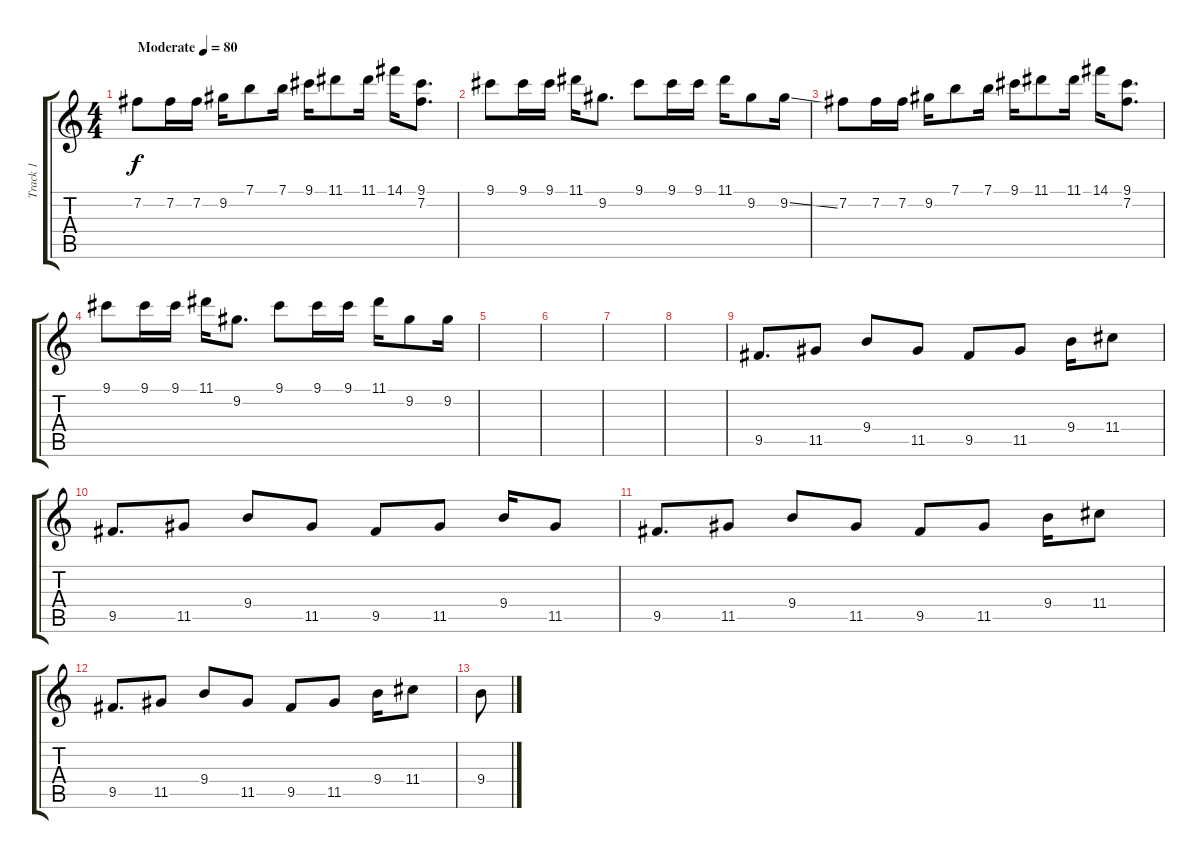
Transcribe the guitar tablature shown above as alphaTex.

\track ("Track 1" "Track 1") {instrument overdrivenguitar}
\staff {score tabs}
\tuning (E4 B3 G3 D3 A2 E2) {hide}
\ts (4 4)
\tempo (80 "Moderate")
\clef g2
\ks c
7.2.8{dy f instrument overdrivenguitar} 7.2.16 7.2.16 9.2.16 7.1.8 7.1.16 9.1.16 11.1.8 11.1.16 14.1.16 (9.1 7.2).8{d} |
9.1.8 9.1.16 9.1.16 11.1.16 9.2.8{d} 9.1.8 9.1.16 9.1.16 11.1.16 9.2.8 9.2{ss}.16 |
7.2.8 7.2.16 7.2.16 9.2.16 7.1.8 7.1.16 9.1.16 11.1.8 11.1.16 14.1.16 (9.1 7.2).8{d} |
9.1.8 9.1.16 9.1.16 11.1.16 9.2.8{d} 9.1.8 9.1.16 9.1.16 11.1.16 9.2.8 9.2.16 |
|
|
|
|
9.5.8{d} 11.5.8 9.4.8 11.5.8 9.5.8 11.5.8 9.4.16 11.4.8 |
9.5.8{d} 11.5.8 9.4.8 11.5.8 9.5.8 11.5.8 9.4.16 11.5.8 |
9.5.8{d} 11.5.8 9.4.8 11.5.8 9.5.8 11.5.8 9.4.16 11.4.8 |
9.5.8{d} 11.5.8 9.4.8 11.5.8 9.5.8 11.5.8 9.4.16 11.4.8 |
9.4.8
